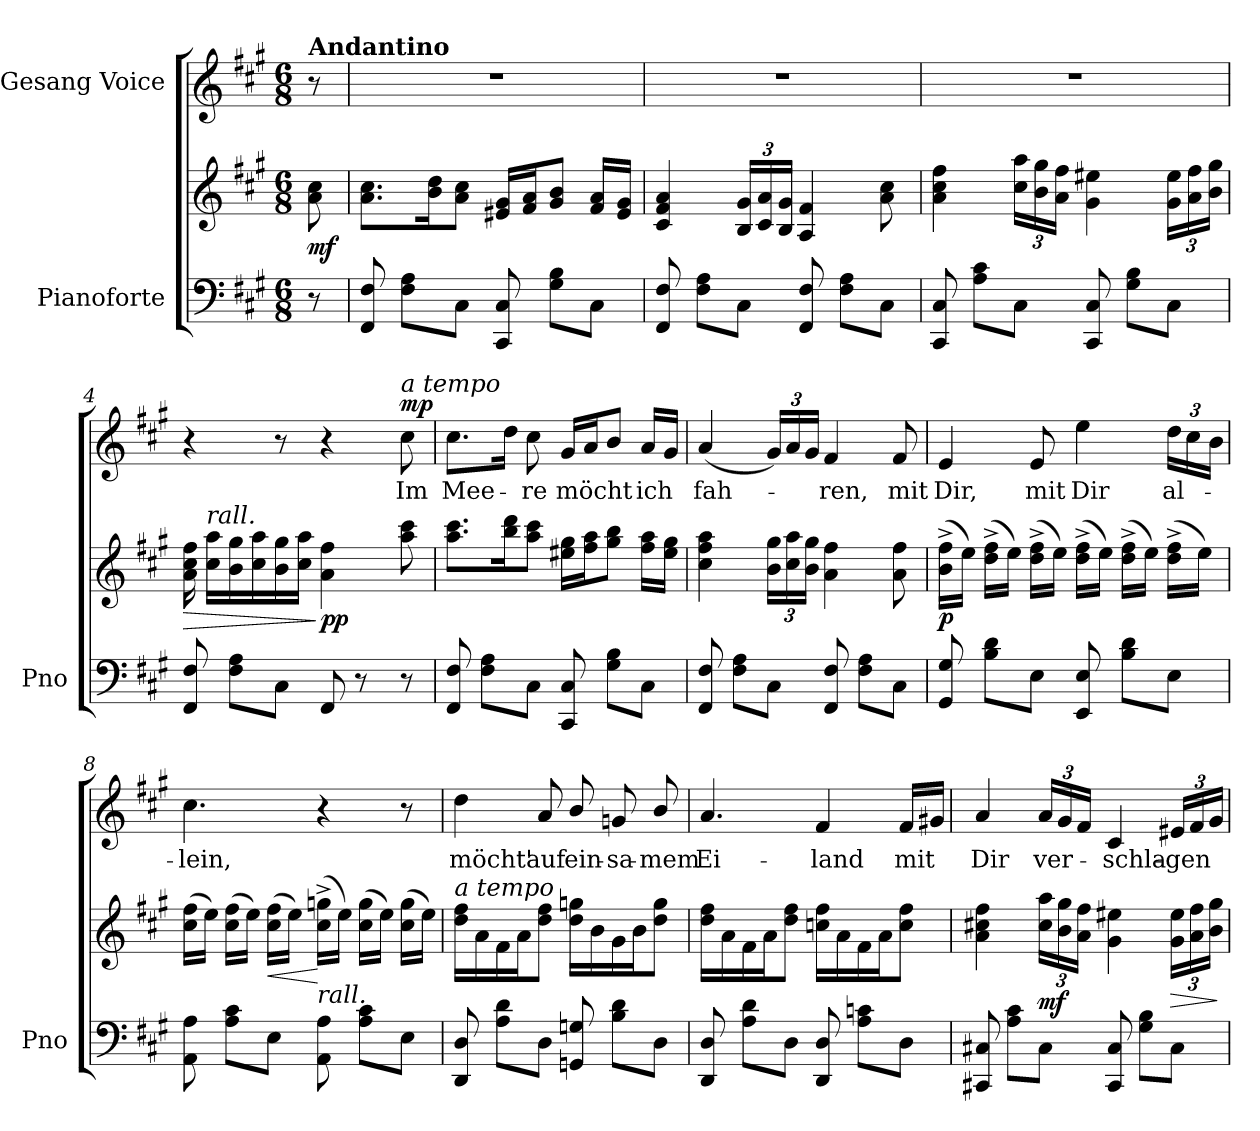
**kern	**kern	**dynam	**kern	**text	**dynam
*part2	*part2	*part2	*part1	*part1	*part1
*staff3	*staff2	*staff2/3	*staff1	*staff1	*staff1
*I"Pianoforte	*	*	*I"Gesang Voice	*	*
*I'Pno	*	*	*	*	*
*clefF4	*clefG2	*	*clefG2	*	*
*k[f#c#g#]	*k[f#c#g#]	*	*k[f#c#g#]	*	*
*M6/8	*M6/8	*	*M6/8	*	*
=	=	=	=	=	=
!	!	!	!LO:TX:a:B:t=Andantino	!	!
!	!	!LO:DY:b	!	!	!
8r	8a\ 8cc#\	mf	8r	.	.
=1	=1	=1	=1	=1	=1
8FF#/ 8F#/	8.a\ 8.cc#\L	.	2.r	.	.
8F#\ 8A\L	.	.	.	.	.
.	16b\ 16dd\K	.	.	.	.
8C#\J	8a\ 8cc#\J	.	.	.	.
8CC#/ 8C#/	16e#X/ 16g#/LL	.	.	.	.
.	16f#/ 16a/J	.	.	.	.
8G#\ 8B\L	8g#/ 8b/J	.	.	.	.
8C#\J	16f#/ 16a/LL	.	.	.	.
.	16e#/ 16g#/JJ	.	.	.	.
=2	=2	=2	=2	=2	=2
8FF#/ 8F#/	4c#/ 4f#/ 4a/	.	2.r	.	.
8F#\ 8A\L	.	.	.	.	.
*	*Xbrackettup	*	*	*	*
8C#\J	24B/ 24g#/LL	.	.	.	.
.	24c#/ 24a/	.	.	.	.
.	24B/ 24g#/JJ	.	.	.	.
8FF#/ 8F#/	4A/ 4f#/	.	.	.	.
8F#\ 8A\L	.	.	.	.	.
8C#\J	8a\ 8cc#\	.	.	.	.
=3	=3	=3	=3	=3	=3
8CC#/ 8C#/	4a\ 4cc#\ 4ff#\	.	2.r	.	.
8A\ 8c#\L	.	.	.	.	.
8C#\J	24cc#\ 24aa\LL	.	.	.	.
.	24b\ 24gg#\	.	.	.	.
.	24a\ 24ff#\JJ	.	.	.	.
8CC#/ 8C#/	4g#\ 4ee#X\	.	.	.	.
8G#\ 8B\L	.	.	.	.	.
8C#\J	24g#\ 24ee#\LL	.	.	.	.
.	24a\ 24ff#\	.	.	.	.
.	24b\ 24gg#\JJ	.	.	.	.
!!LO:LB:g=z
=4	=4	=4	=4	=4	=4
!	!	!LO:HP:b	!	!	!
*	*	*	*^	*	*
8FF#/ 8F#/	16a\ 16cc#\ 16ff#\	>	4r	16ryy	.	.
*	*	*	*MM86	*	*	*
!	!LO:TX:a:i:t=rall.	!	!	!	!	!
.	16cc#\ 16aa\LL	.	.	2ryy	.	.
8F#\ 8A\L	16b\ 16gg#\	.	.	.	.	.
.	16cc#\ 16aa\	.	.	.	.	.
8C#\J	16b\ 16gg#\	.	8r	.	.	.
.	16cc#\ 16aa\JJ	.	.	.	.	.
*	*	*	*MM80	*	*	*
!	!	!LO:DY:n=1:b	!	!	!	!
8FF#/	4a\ 4ff#\	] pp	4r	.	.	.
8r	.	.	.	.	.	.
.	.	.	.	8.ryy	.	.
*	*	*	*MM90	*	*	*
!	!	!	!LO:TX:a:i:t=a tempo	!	!	!
!	!	!	!	!	!LO:LY:b	!LO:DY:a
8r	8aa\ 8ccc#\	.	8cc#\	.	Im	mp
=5	=5	=5	=5	=5	=5	=5
!	!	!	!	!	!LO:LY:b	!
*	*	*	*v	*v	*	*
8FF#/ 8F#/	8.aa\ 8.ccc#\L	.	8.cc#\L	Mee-	.
8F#\ 8A\L	.	.	.	.	.
.	16bb\ 16ddd\K	.	16dd\Jk	.	.
!	!	!	!	!LO:LY:b	!
8C#\J	8aa\ 8ccc#\J	.	8cc#\	-re	.
!	!	!	!	!LO:LY:b	!
8CC#/ 8C#/	16ee#X\ 16gg#\LL	.	16g#/LL	möcht	.
.	16ff#\ 16aa\J	.	16a/J	.	.
8G#\ 8B\L	8gg#\ 8bb\J	.	8b/J	.	.
!	!	!	!	!LO:LY:b	!
8C#\J	16ff#\ 16aa\LL	.	16a/LL	ich	.
.	16ee#\ 16gg#\JJ	.	16g#/JJ	.	.
=6	=6	=6	=6	=6	=6
!	!	!	!	!LO:LY:b	!
8FF#/ 8F#/	4cc#\ 4ff#\ 4aa\	.	(<4a/	fah-	.
8F#\ 8A\L	.	.	.	.	.
*	*	*	*Xbrackettup	*	*
8C#\J	24b\ 24gg#\LL	.	24g#/LL)	.	.
.	24cc#\ 24aa\	.	24a/	.	.
.	24b\ 24gg#\JJ	.	24g#/JJ	.	.
!	!	!	!	!LO:LY:b	!
8FF#/ 8F#/	4a\ 4ff#\	.	4f#/	-ren,	.
8F#\ 8A\L	.	.	.	.	.
!	!	!	!	!LO:LY:b	!
8C#\J	8a\ 8ff#\	.	8f#/	mit	.
!!LO:LB:g=z
=7	=7	=7	=7	=7	=7
!	!	!LO:DY:b	!	!LO:LY:b	!
8GG#/ 8G#/	(>16b\^ 16ff#\^LL	p	4e/	Dir,	.
.	16ee\JJ)	.	.	.	.
8B\ 8d\L	(>16dd\^ 16ff#\^LL	.	.	.	.
.	16ee\JJ)	.	.	.	.
!	!	!	!	!LO:LY:b	!
8E\J	(>16dd\^ 16ff#\^LL	.	8e/	mit	.
.	16ee\JJ)	.	.	.	.
!	!	!	!	!LO:LY:b	!
8EE/ 8E/	(>16dd\^ 16ff#\^LL	.	4ee\	Dir	.
.	16ee\JJ)	.	.	.	.
8B\ 8d\L	(>16dd\^ 16ff#\^LL	.	.	.	.
.	16ee\JJ)	.	.	.	.
!	!	!	!	!LO:LY:b	!
8E\J	(>16dd\^ 16ff#\^LL	.	24dd\LL	al-	.
.	.	.	24cc#\	.	.
.	16ee\JJ)	.	.	.	.
.	.	.	24b\JJ	.	.
=8	=8	=8	=8	=8	=8
*	*	*	*MM88	*	*
!	!	!	!	!LO:LY:b	!
8AA\ 8A\	(>16cc#\ 16ff#\LL	.	4.cc#\	-lein,	.
.	16ee\JJ)	.	.	.	.
8A\ 8c#\L	(>16cc#\ 16ff#\LL	.	.	.	.
.	16ee\JJ)	.	.	.	.
!	!	!LO:HP:b	!	!	!
8E\J	(>16cc#\ 16ff#\LL	<	.	.	.
.	16ee\JJ)	.	.	.	.
*	*	*	*MM86	*	*
!	!LO:TX:b:i:t=rall.	!	!	!	!
8AA\ 8A\	(>16cc#\^ 16ggn\^LL	[	4r	.	.
.	16ee\JJ)	.	.	.	.
8A\ 8c#\L	(>16cc#\ 16gg\LL	.	.	.	.
.	16ee\JJ)	.	.	.	.
8E\J	(>16cc#\ 16gg\LL	.	8r	.	.
.	16ee\JJ)	.	.	.	.
=9	=9	=9	=9	=9	=9
*	*	*	*MM90	*	*
!	!LO:TX:a:i:t=a tempo	!	!	!	!
!	!	!	!	!LO:LY:b	!
8DD/ 8D/	16dd\ 16ff#\LL	.	4dd\	möcht'	.
.	16a\	.	.	.	.
8A\ 8d\L	16f#\	.	.	.	.
.	16a\J	.	.	.	.
!	!	!	!	!LO:LY:b	!
8D\J	8dd\ 8ff#\J	.	8a/	auf	.
!	!	!	!	!LO:LY:b	!
8GGn/ 8Gn/	16dd\ 16ggn\LL	.	8b/	ein-	.
.	16b\	.	.	.	.
!	!	!	!	!LO:LY:b	!
8B\ 8d\L	16g#\	.	8gn/	-sa-	.
.	16b\J	.	.	.	.
!	!	!	!	!LO:LY:b	!
8D\J	8dd\ 8gg\J	.	8b/	-mem	.
!!LO:LB:g=z
=10	=10	=10	=10	=10	=10
!	!	!	!	!LO:LY:b	!
8DD/ 8D/	16dd\ 16ff#\LL	.	4.a/	Ei-	.
.	16a\	.	.	.	.
8A\ 8d\L	16f#\	.	.	.	.
.	16a\J	.	.	.	.
8D\J	8dd\ 8ff#\J	.	.	.	.
!	!	!	!	!LO:LY:b	!
8DD/ 8D/	16ccn\ 16ff#\LL	.	4f#/	-land	.
.	16a\	.	.	.	.
8A\ 8cn\L	16f#\	.	.	.	.
.	16a\J	.	.	.	.
!	!	!	!	!LO:LY:b	!
8D\J	8cc\ 8ff#\J	.	16f#/LL	mit	.
.	.	.	16g#X/JJ	.	.
=11	=11	=11	=11	=11	=11
!	!	!	!	!LO:LY:b	!
8CC#X/ 8C#X/	4a\ 4cc#X\ 4ff#\	.	4a/	Dir	.
8A\ 8c#\L	.	.	.	.	.
!	!	!LO:DY:b	!	!LO:LY:b	!
8C#\J	24cc#\ 24aa\LL	mf	24a/LL	ver-	.
.	24b\ 24gg#\	.	24g#/	.	.
.	24a\ 24ff#\JJ	.	24f#/JJ	.	.
!	!	!	!	!LO:LY:b	!
8CC#/ 8C#/	4g#\ 4ee#X\	.	4c#/	-schla-	.
8G#\ 8B\L	.	.	.	.	.
!	!	!LO:HP:b	!	!LO:LY:b	!
8C#\J	24g#\ 24ee#\LL	>	24e#X/LL	-gen	.
.	24a\ 24ff#\	.	24f#/	.	.
.	24b\ 24gg#\JJ	.	24g#/JJ	.	.
.	.	]	.	.	.
=	=	=	=	=	=
*-	*-	*-	*-	*-	*-
